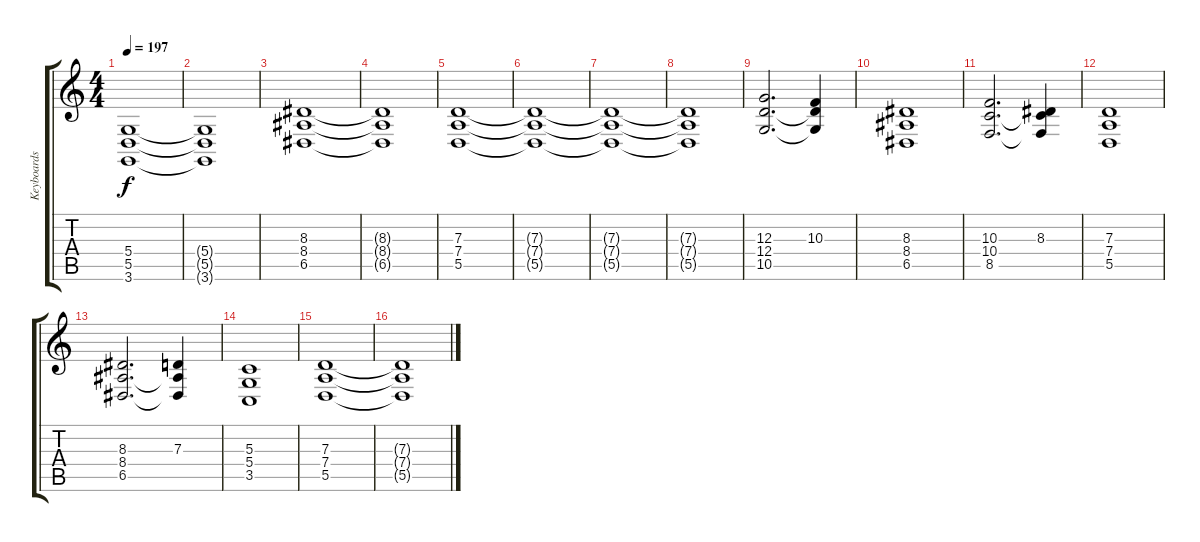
\track ("Keyboards and Synths (Lord)" "Keyboards ") {instrument drawbarorgan}
\staff {score tabs}
\tuning (E4 B3 G3 D3 A2 E2) {hide}
\ts (4 4)
\tempo 197
\clef g2
\ks c
(5.4 5.5 3.6).1{dy f} |
(5.4{t} 5.5{t} 3.6{t}).1 |
(8.3 8.4 6.5).1 |
(8.3{t} 8.4{t} 6.5{t}).1 |
(7.3 7.4 5.5).1 |
(7.3{t} 7.4{t} 5.5{t}).1 |
(7.3{t} 7.4{t} 5.5{t}).1 |
(7.3{t} 7.4{t} 5.5{t}).1 |
(12.3 12.4 10.5).2{d} (10.3 12.4{t} 10.5{t}).4 |
(8.3 8.4 6.5).1 |
(10.3 10.4 8.5).2{d} (8.3 10.4{t} 8.5{t}).4 |
(7.3 7.4 5.5).1 |
(8.3 8.4 6.5).2{d} (7.3 8.4{t} 6.5{t}).4 |
(5.3 5.4 3.5).1 |
(7.3 7.4 5.5).1 |
(7.3{t} 7.4{t} 5.5{t}).1
